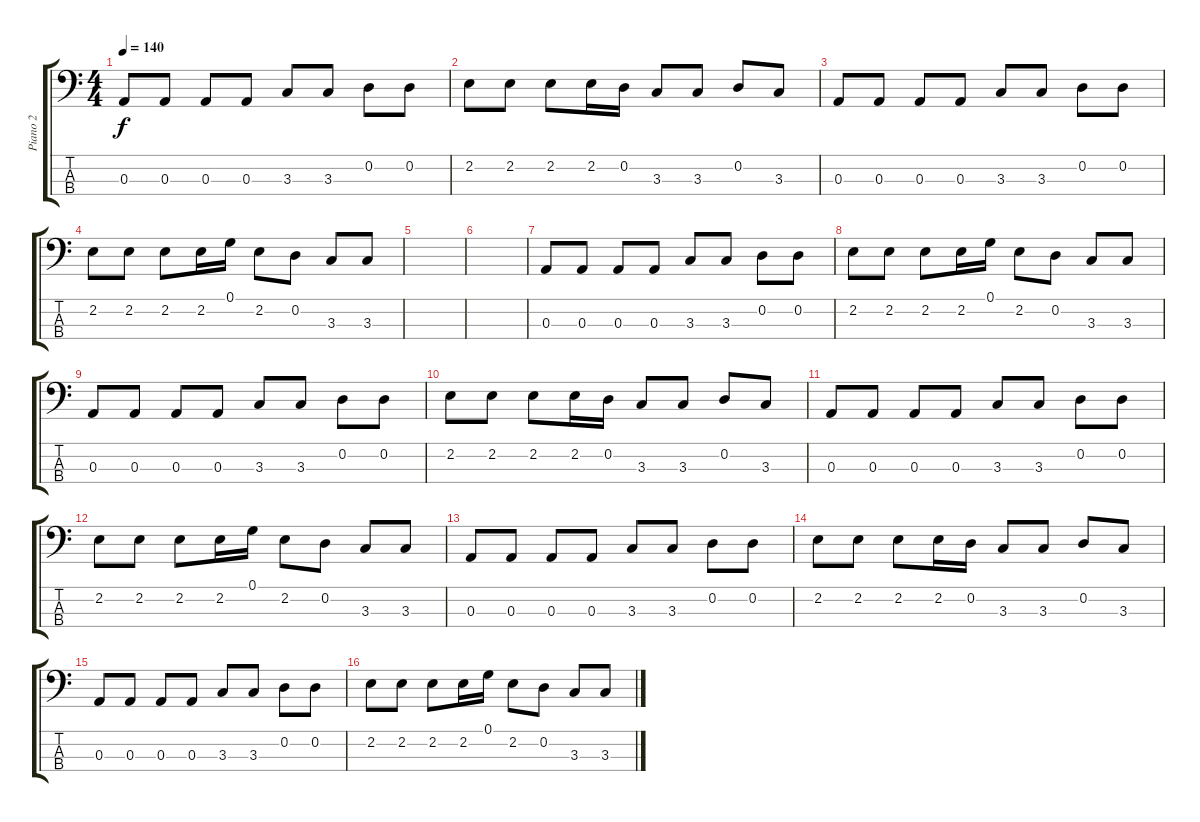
\track ("Piano 2" "Piano 2") {instrument electricguitarmuted}
\staff {score tabs}
\tuning (G2 D2 A1 E1) {hide}
\ts (4 4)
\tempo 140
\clef f4
\ks c
0.3.8{dy f} 0.3.8 0.3.8 0.3.8 3.3.8 3.3.8 0.2.8 0.2.8 |
2.2.8 2.2.8 2.2.8 2.2.16 0.2.16 3.3.8 3.3.8 0.2.8 3.3.8 |
0.3.8 0.3.8 0.3.8 0.3.8 3.3.8 3.3.8 0.2.8 0.2.8 |
2.2.8 2.2.8 2.2.8 2.2.16 0.1.16 2.2.8 0.2.8 3.3.8 3.3.8 |
|
|
0.3.8 0.3.8 0.3.8 0.3.8 3.3.8 3.3.8 0.2.8 0.2.8 |
2.2.8 2.2.8 2.2.8 2.2.16 0.1.16 2.2.8 0.2.8 3.3.8 3.3.8 |
0.3.8 0.3.8 0.3.8 0.3.8 3.3.8 3.3.8 0.2.8 0.2.8 |
2.2.8 2.2.8 2.2.8 2.2.16 0.2.16 3.3.8 3.3.8 0.2.8 3.3.8 |
0.3.8 0.3.8 0.3.8 0.3.8 3.3.8 3.3.8 0.2.8 0.2.8 |
2.2.8 2.2.8 2.2.8 2.2.16 0.1.16 2.2.8 0.2.8 3.3.8 3.3.8 |
0.3.8 0.3.8 0.3.8 0.3.8 3.3.8 3.3.8 0.2.8 0.2.8 |
2.2.8 2.2.8 2.2.8 2.2.16 0.2.16 3.3.8 3.3.8 0.2.8 3.3.8 |
0.3.8 0.3.8 0.3.8 0.3.8 3.3.8 3.3.8 0.2.8 0.2.8 |
2.2.8 2.2.8 2.2.8 2.2.16 0.1.16 2.2.8 0.2.8 3.3.8 3.3.8
